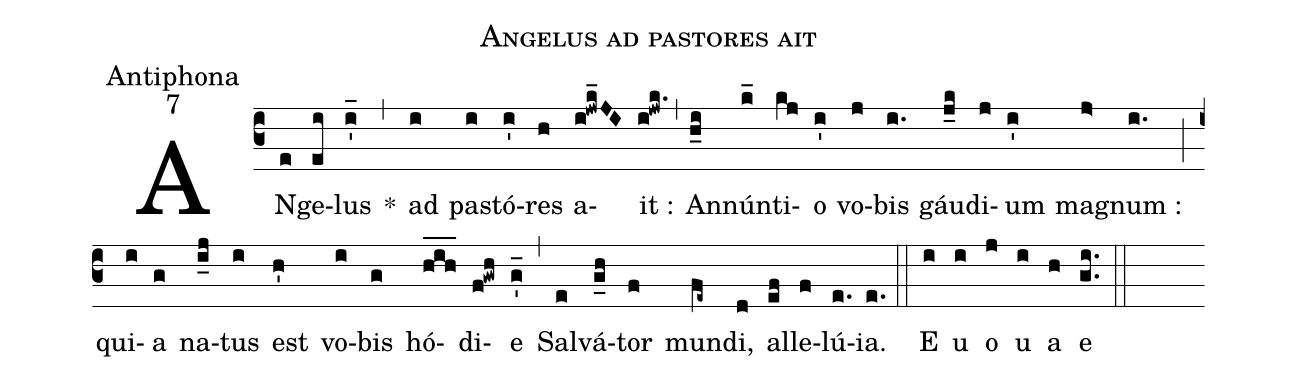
name:Angelus ad pastores ait;
office-part:Antiphona;
mode:7;
%%
(c3) AN(e)ge(ei)lus(i_') *(,) ad(i) pa(i)stó(i')res(h) a(i!jwk_JI)it :(i!jwk.) (,) An(h_i)nún(k_)ti(kj)o(i') vo(j)bis(i.) gáu(j_k)di(j)um(i') ma(j>)gnum :(i.) (;) qui(i)a(g) na(i_j)tus(i) est(h') vo(i)bis(g) hó(hih___)di(f!gwh)e(g'_) (,) Sal(e)vá(g_h)tor(f) mun(fe~)di,(d) al(ef)le(f)lú(e.)ia.(e.) (::) E(i) u(i) o(j) u(i) a(h) e (g.i.) (::)
